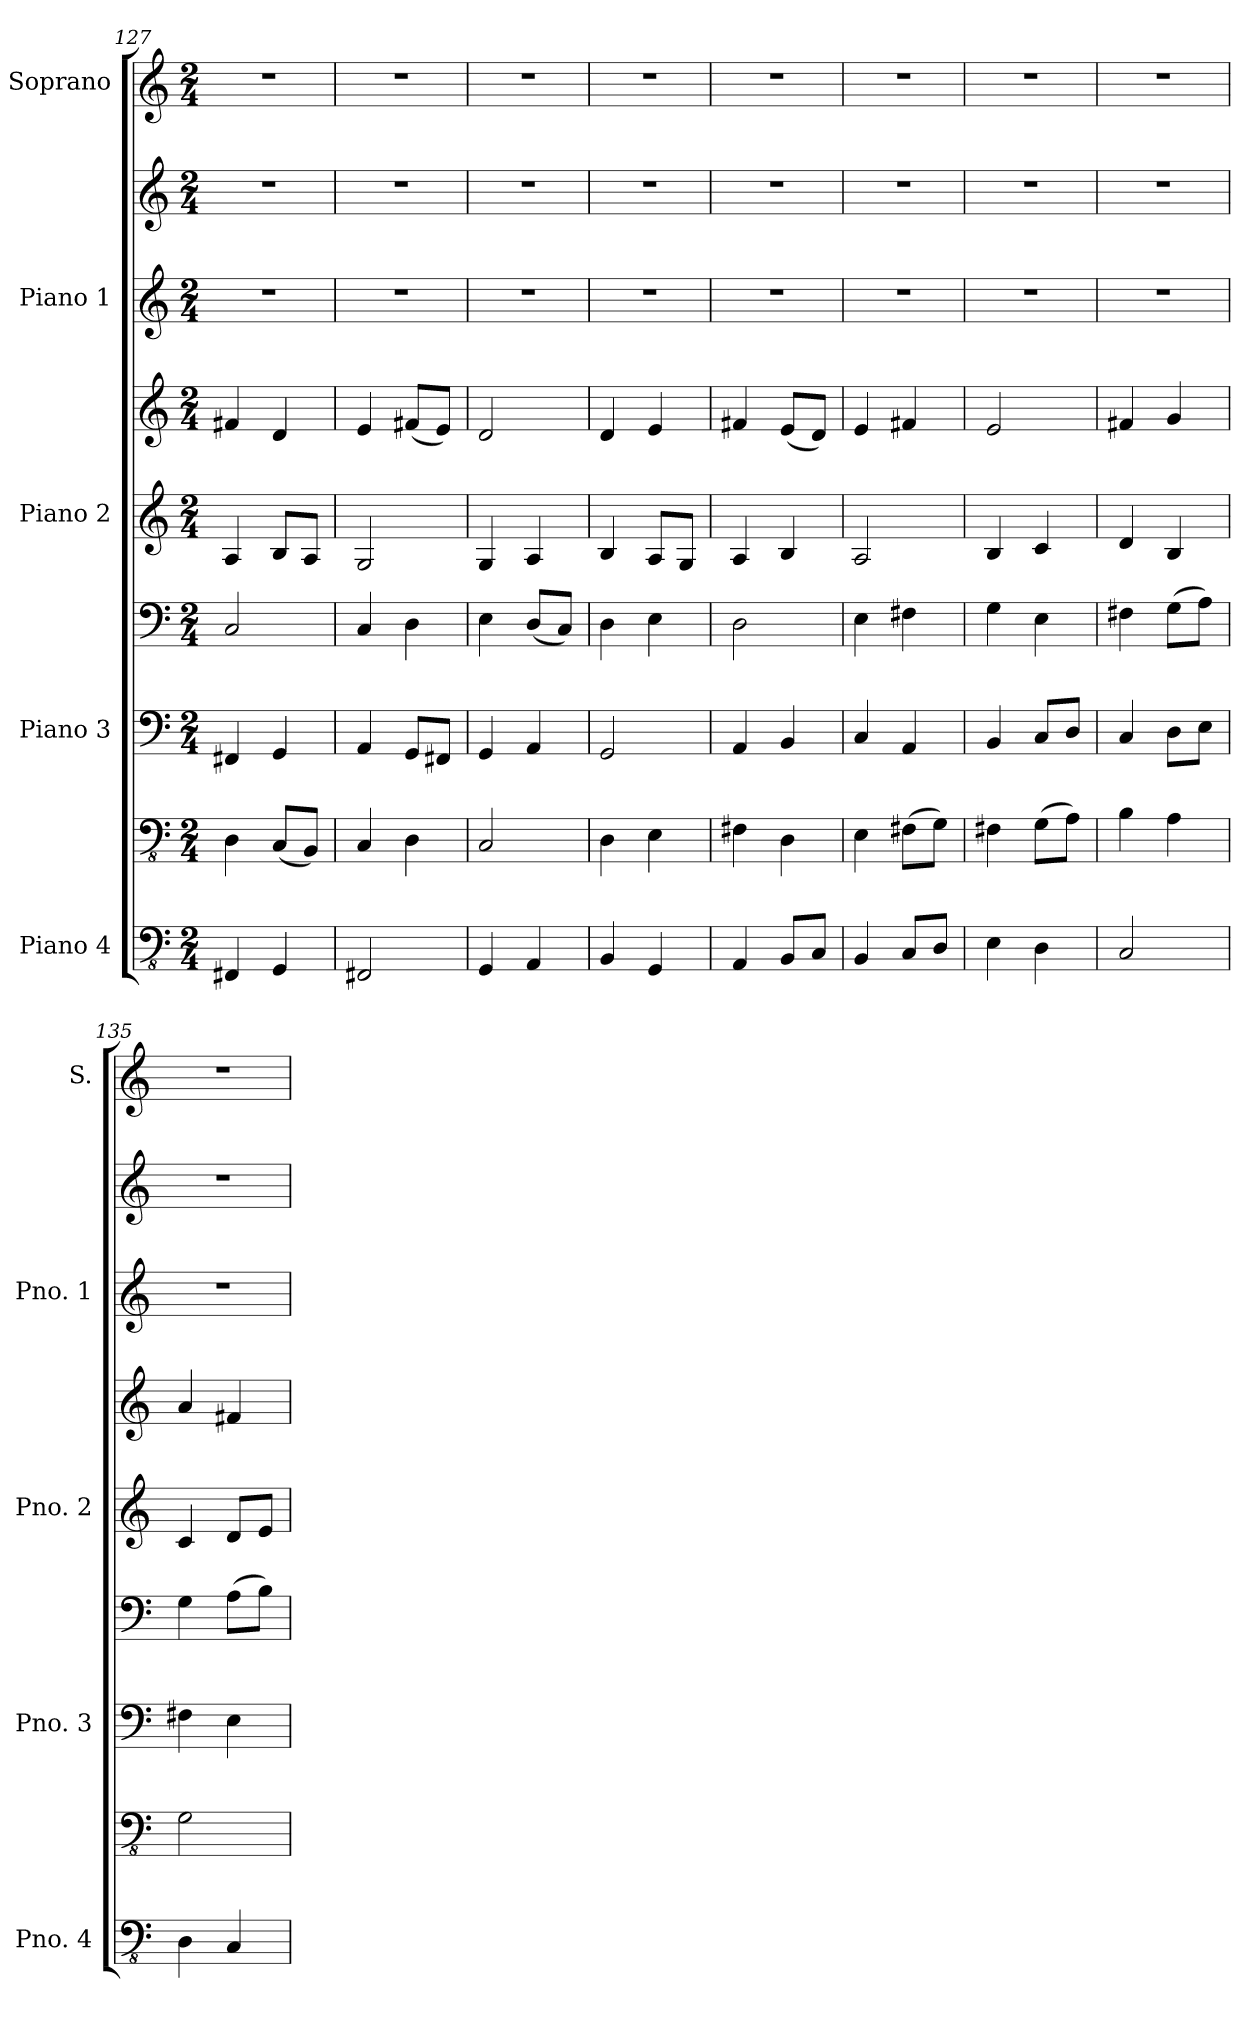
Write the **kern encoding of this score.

**kern	**kern	**kern	**kern	**kern	**kern	**kern	**kern	**kern
*part5	*part5	*part4	*part4	*part3	*part3	*part2	*part2	*part1
*staff9	*staff8	*staff7	*staff6	*staff5	*staff4	*staff3	*staff2	*staff1
*I"Piano 4	*	*I"Piano 3	*	*I"Piano 2	*	*I"Piano 1	*	*I"Soprano
*I'Pno. 4	*	*I'Pno. 3	*	*I'Pno. 2	*	*I'Pno. 1	*	*I'S.
*clefFv4	*clefFv4	*clefF4	*clefF4	*clefG2	*clefG2	*clefG2	*clefG2	*clefG2
*k[]	*k[]	*k[]	*k[]	*k[]	*k[]	*k[]	*k[]	*k[]
*M2/4	*M2/4	*M2/4	*M2/4	*M2/4	*M2/4	*M2/4	*M2/4	*M2/4
=127	=127	=127	=127	=127	=127	=127	=127	=127
4FFF#X/	4DD\	4FF#X/	2C/	4A/	4f#X/	2r	2r	2r
4GGG/	(<8CC/L	4GG/	.	8B/L	4d/	.	.	.
.	8BBB/J)	.	.	8A/J	.	.	.	.
=128	=128	=128	=128	=128	=128	=128	=128	=128
2FFF#X/	4CC/	4AA/	4C/	2G/	4e/	2r	2r	2r
.	4DD\	8GG/L	4D\	.	(<8f#X/L	.	.	.
.	.	8FF#X/J	.	.	8e/J)	.	.	.
=129	=129	=129	=129	=129	=129	=129	=129	=129
4GGG/	2CC/	4GG/	4E\	4G/	2d/	2r	2r	2r
4AAA/	.	4AA/	(<8D/L	4A/	.	.	.	.
.	.	.	8C/J)	.	.	.	.	.
=130	=130	=130	=130	=130	=130	=130	=130	=130
4BBB/	4DD\	2GG/	4D\	4B/	4d/	2r	2r	2r
4GGG/	4EE\	.	4E\	8A/L	4e/	.	.	.
.	.	.	.	8G/J	.	.	.	.
=131	=131	=131	=131	=131	=131	=131	=131	=131
4AAA/	4FF#X\	4AA/	2D\	4A/	4f#X/	2r	2r	2r
8BBB/L	4DD\	4BB/	.	4B/	(<8e/L	.	.	.
8CC/J	.	.	.	.	8d/J)	.	.	.
=132	=132	=132	=132	=132	=132	=132	=132	=132
4BBB/	4EE\	4C/	4E\	2A/	4e/	2r	2r	2r
8CC/L	(>8FF#X\L	4AA/	4F#X\	.	4f#X/	.	.	.
8DD/J	8GG\J)	.	.	.	.	.	.	.
=133	=133	=133	=133	=133	=133	=133	=133	=133
4EE\	4FF#X\	4BB/	4G\	4B/	2e/	2r	2r	2r
4DD\	(>8GG\L	8C/L	4E\	4c/	.	.	.	.
.	8AA\J)	8D/J	.	.	.	.	.	.
=134	=134	=134	=134	=134	=134	=134	=134	=134
2CC/	4BB\	4C/	4F#X\	4d/	4f#X/	2r	2r	2r
.	4AA\	8D\L	(>8G\L	4B/	4g/	.	.	.
.	.	8E\J	8A\J)	.	.	.	.	.
=135	=135	=135	=135	=135	=135	=135	=135	=135
4DD\	2GG\	4F#X\	4G\	4c/	4a/	2r	2r	2r
4CC/	.	4E\	(>8A\L	8d/L	4f#X/	.	.	.
.	.	.	8B\J)	8e/J	.	.	.	.
=	=	=	=	=	=	=	=	=
*-	*-	*-	*-	*-	*-	*-	*-	*-
